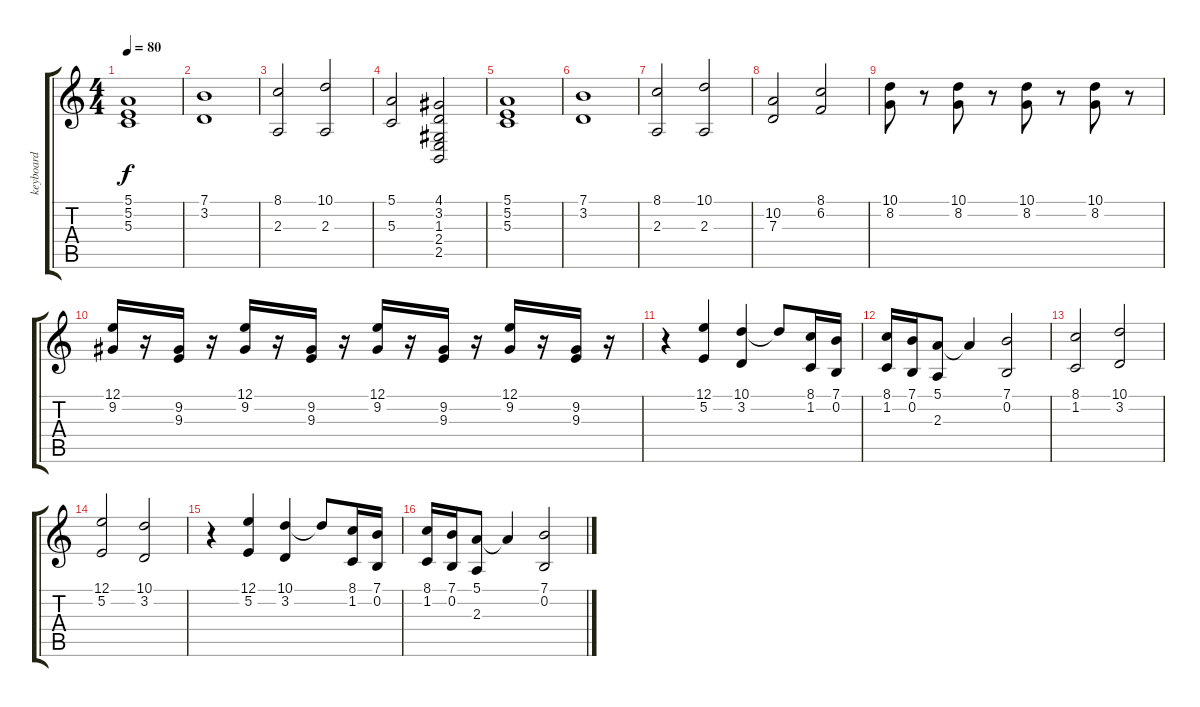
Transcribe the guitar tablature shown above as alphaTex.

\track ("keyboard" "keyboard") {instrument stringensemble1}
\staff {score tabs}
\tuning (E4 B3 G3 D3 A2 E2) {hide}
\ts (4 4)
\tempo 80
\clef g2
\ks c
(5.1 5.2 5.3).1{dy f} |
(7.1 3.2).1 |
(8.1 2.3).2 (10.1 2.3).2 |
(5.1 5.3).2 (4.1 3.2 1.3 2.4 2.5).2 |
(5.1 5.2 5.3).1 |
(7.1 3.2).1 |
(8.1 2.3).2 (10.1 2.3).2 |
(10.2 7.3).2 (8.1 6.2).2 |
(10.1 8.2).8{volume 10} r.8 (10.1 8.2).8{volume 10} r.8 (10.1 8.2).8{volume 10} r.8 (10.1 8.2).8{volume 10} r.8 |
(12.1 9.2).16 r.16 (9.2 9.3).16 r.16 (12.1 9.2).16 r.16 (9.2 9.3).16 r.16 (12.1 9.2).16 r.16 (9.2 9.3).16 r.16 (12.1 9.2).16 r.16 (9.2 9.3).16 r.16 |
r.4 (12.1 5.2).4{instrument tenorsax} (10.1 3.2).4 10.1{t}.8 (8.1 1.2).16 (7.1 0.2).16 |
(8.1 1.2).16 (7.1 0.2).16 (5.1 2.3).8 5.1{t}.4 (7.1 0.2).2 |
(8.1 1.2).2 (10.1 3.2).2 |
(12.1 5.2).2 (10.1 3.2).2 |
r.4 (12.1 5.2).4{instrument tenorsax} (10.1 3.2).4 10.1{t}.8 (8.1 1.2).16 (7.1 0.2).16 |
(8.1 1.2).16 (7.1 0.2).16 (5.1 2.3).8 5.1{t}.4 (7.1 0.2).2
